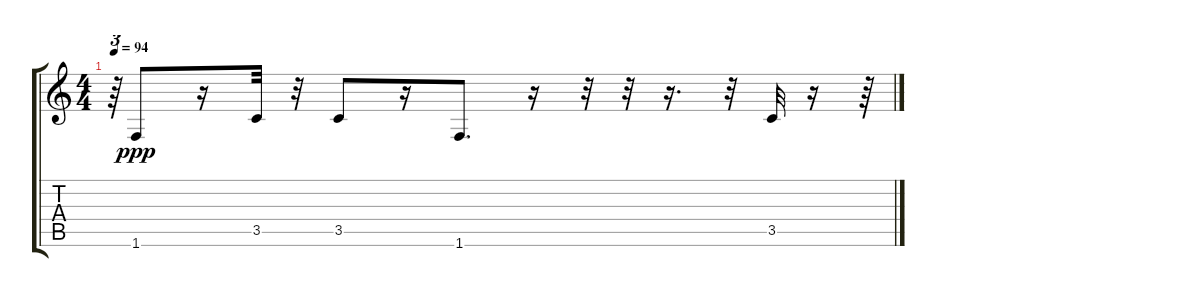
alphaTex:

\track "" {instrument acousticbass}
\staff {score tabs}
\tuning (E4 B3 G3 D3 A2 E2) {hide}
\ts (4 4)
\tempo 94
\clef g2
\ks c
r.64{tu (3 2) dy f} 1.6.8{dy ppp volume 12} r.16 3.5.32 r.32 3.5.8 r.16 1.6.8{d} r.16 r.32 r.32 r.16{d} r.32 3.5.32 r.16 r.64
